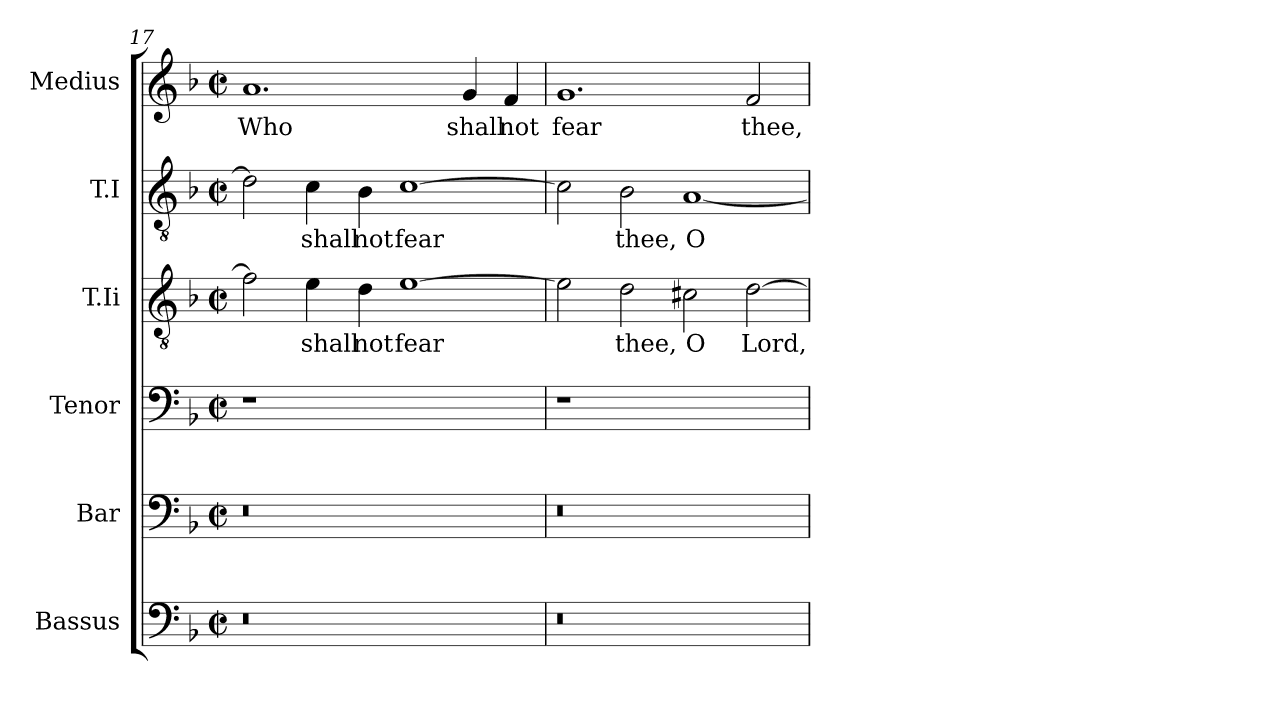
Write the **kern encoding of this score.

**kern	**kern	**kern	**kern	**text	**kern	**text	**kern	**text
*part6	*part5	*part4	*part3	*part3	*part2	*part2	*part1	*part1
*staff6	*staff5	*staff4	*staff3	*staff3	*staff2	*staff2	*staff1	*staff1
*I"Bassus	*I"Bar	*I"Tenor	*I"T.Ii	*	*I"T.I	*	*I"Medius	*
*I'B	*I'Bar	*	*I'T.Ii	*	*I'T.I	*	*I'M	*
*clefF4	*clefF4	*clefF4	*clefGv2	*	*clefGv2	*	*clefG2	*
*k[b-]	*k[b-]	*k[b-]	*k[b-]	*	*k[b-]	*	*k[b-]	*
*F:	*F:	*F:	*F:	*	*F:	*	*F:	*
*M2/2	*M2/2	*M2/2	*M2/2	*	*M2/2	*	*M2/2	*
*met(c|)	*met(c|)	*met(c|)	*met(c|)	*	*met(c|)	*	*met(c|)	*
=17	=17	=17	=17	=17	=17	=17	=17	=17
!	!	!	!	!LO:LY:b:cj	!	!LO:LY:b:rj	!	!LO:LY:b:cj
0r	0r	1r	2f\]	.	2d\]	.	1.a	Who
!	!	!	!	!LO:LY:b:cj	!	!LO:LY:b:rj	!	!
.	.	.	4e\	shall	4c\	shall	.	.
!	!	!	!	!LO:LY:b:cj	!	!LO:LY:b:rj	!	!
.	.	.	4d\	not	4B-\	not	.	.
!	!	!	!	!LO:LY:b:cj	!	!LO:LY:b:rj	!	!
.	.	1ryy	[>1e	fear	[>1c	fear	.	.
!	!	!	!	!	!	!	!	!LO:LY:b:cj
.	.	.	.	.	.	.	4g/	shall
!	!	!	!	!	!	!	!	!LO:LY:b:cj
.	.	.	.	.	.	.	4f/	not
=18	=18	=18	=18	=18	=18	=18	=18	=18
!	!	!	!	!LO:LY:b:cj	!	!LO:LY:b:rj	!	!LO:LY:b:cj
0r	0r	1r	2e\]	.	2c\]	.	1.g	fear
!	!	!	!	!LO:LY:b:cj	!	!LO:LY:b:rj	!	!
.	.	.	2d\	thee,	2B-\	thee,	.	.
!	!	!	!	!LO:LY:b:cj	!	!LO:LY:b:rj	!	!
.	.	1ryy	2c#X\	O	[<1A	O	.	.
!	!	!	!	!LO:LY:b:cj	!	!	!	!LO:LY:b:cj
.	.	.	[>2d\	Lord,	.	.	2f/	thee,
=	=	=	=	=	=	=	=	=
*-	*-	*-	*-	*-	*-	*-	*-	*-
